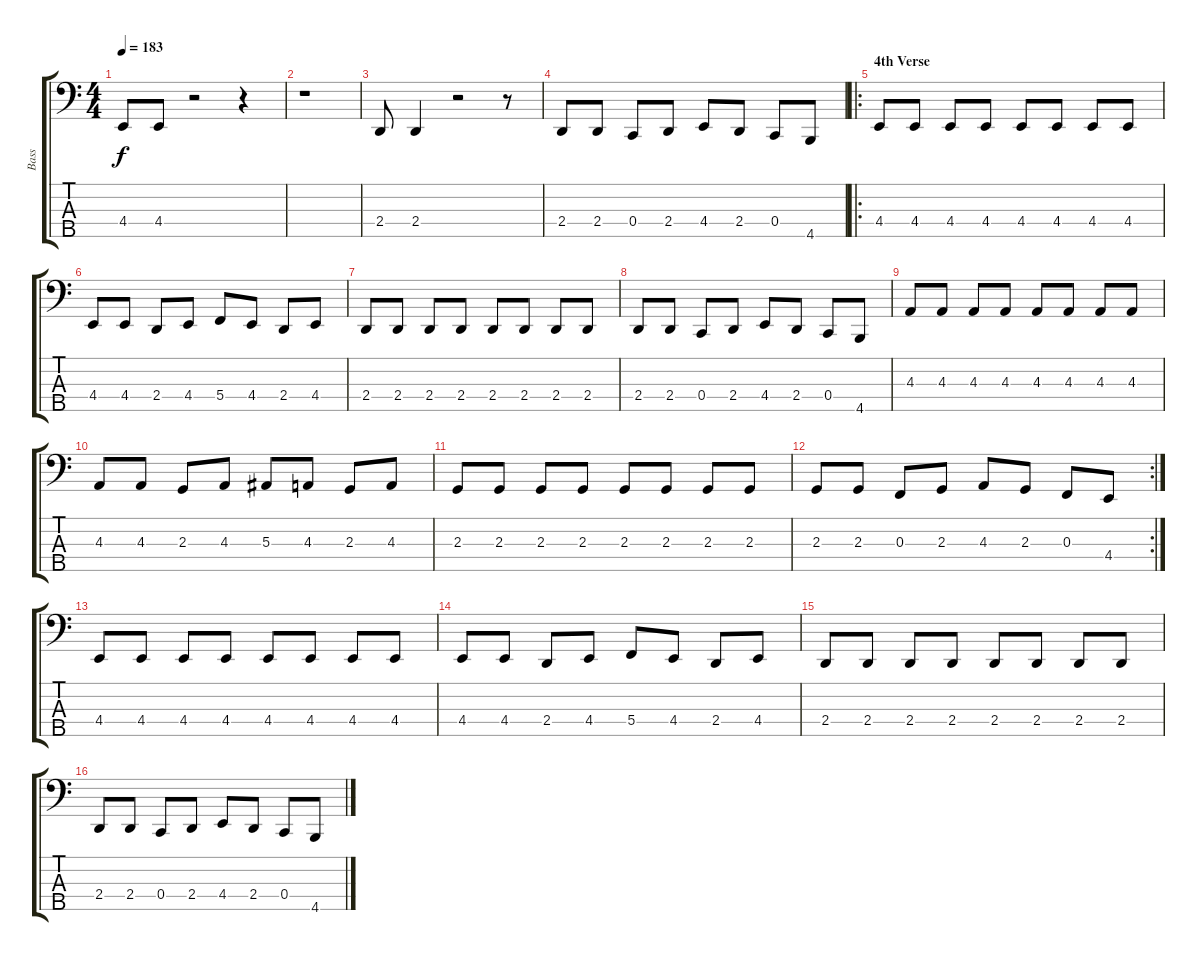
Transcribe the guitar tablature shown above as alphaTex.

\track ("Bass" "Bass") {instrument electricbassfinger}
\staff {score tabs}
\tuning (Eb2 Bb1 F1 C1 G0) {hide}
\ts (4 4)
\tempo 183
\clef f4
\ks c
4.4.8{dy f} 4.4.8 r.2 r.4 |
r.1 |
2.4.8 2.4.4 r.2 r.8 |
2.4.8 2.4.8 0.4.8 2.4.8 4.4.8 2.4.8 0.4.8 4.5.8 |
\ro
\section ("" "4th Verse")
4.4.8 4.4.8 4.4.8 4.4.8 4.4.8 4.4.8 4.4.8 4.4.8 |
4.4.8 4.4.8 2.4.8 4.4.8 5.4.8 4.4.8 2.4.8 4.4.8 |
2.4.8 2.4.8 2.4.8 2.4.8 2.4.8 2.4.8 2.4.8 2.4.8 |
2.4.8 2.4.8 0.4.8 2.4.8 4.4.8 2.4.8 0.4.8 4.5.8 |
4.3.8 4.3.8 4.3.8 4.3.8 4.3.8 4.3.8 4.3.8 4.3.8 |
4.3.8 4.3.8 2.3.8 4.3.8 5.3.8 4.3.8 2.3.8 4.3.8 |
2.3.8 2.3.8 2.3.8 2.3.8 2.3.8 2.3.8 2.3.8 2.3.8 |
\rc 2
2.3.8 2.3.8 0.3.8 2.3.8 4.3.8 2.3.8 0.3.8 4.4.8 |
4.4.8 4.4.8 4.4.8 4.4.8 4.4.8 4.4.8 4.4.8 4.4.8 |
4.4.8 4.4.8 2.4.8 4.4.8 5.4.8 4.4.8 2.4.8 4.4.8 |
2.4.8 2.4.8 2.4.8 2.4.8 2.4.8 2.4.8 2.4.8 2.4.8 |
2.4.8 2.4.8 0.4.8 2.4.8 4.4.8 2.4.8 0.4.8 4.5.8
